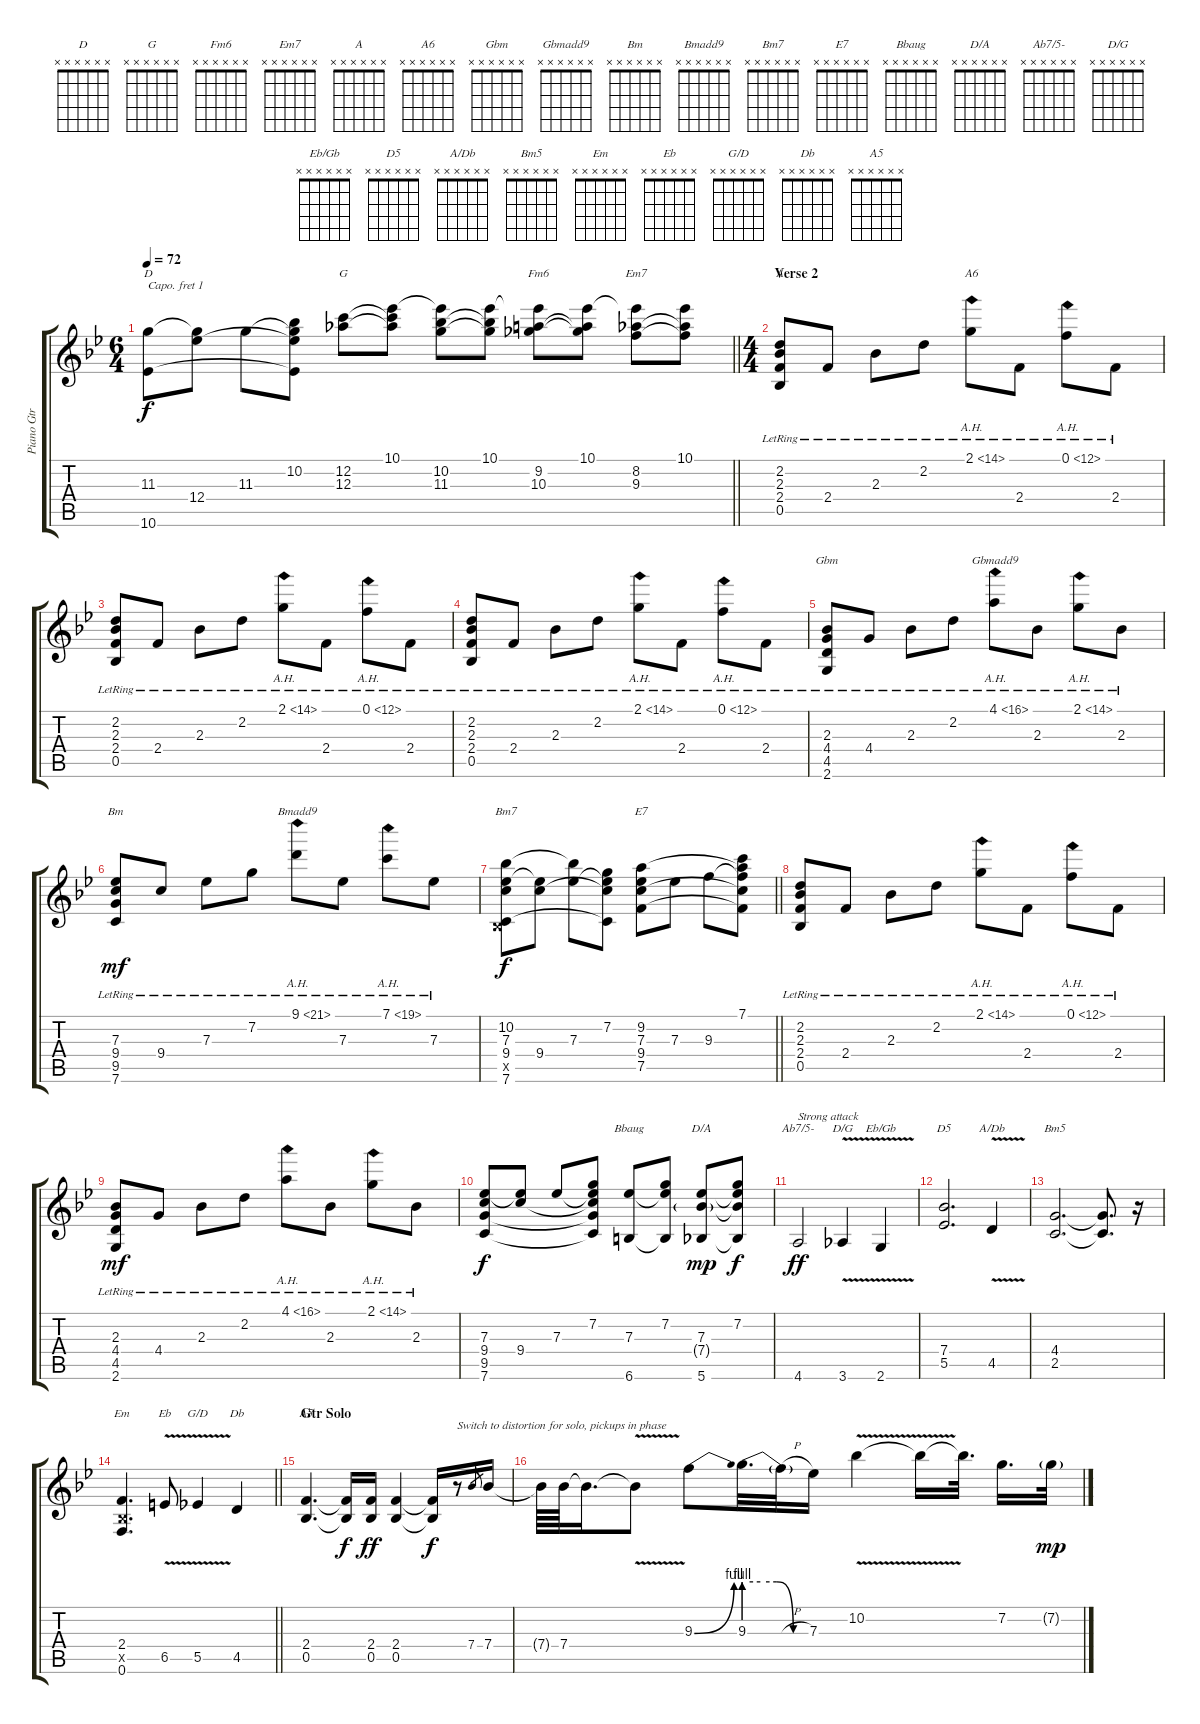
\track ("Piano Gtr Adapt (mute if listening mix)" "Piano Gtr ") {mute instrument electricguitarjazz}
\staff {score tabs}
\capo 1
\tuning (E4 B3 G3 D3 A2 E2) {hide}
\chord ("D" x x x x x x)
\chord ("G" x x x x x x)
\chord ("Fm6" x x x x x x)
\chord ("Em7" x x x x x x)
\chord ("A" x x x x x x)
\chord ("A6" x x x x x x)
\chord ("Gbm" x x x x x x)
\chord ("Gbmadd9" x x x x x x)
\chord ("Bm" x x x x x x)
\chord ("Bmadd9" x x x x x x)
\chord ("Bm7" x x x x x x)
\chord ("E7" x x x x x x)
\chord ("Bbaug" x x x x x x)
\chord ("D/A" x x x x x x)
\chord ("Ab7/5-" x x x x x x)
\chord ("D/G" x x x x x x)
\chord ("Eb/Gb" x x x x x x)
\chord ("D5" x x x x x x)
\chord ("A/Db" x x x x x x)
\chord ("Bm5" x x x x x x)
\chord ("Em" x x x x x x)
\chord ("Eb" x x x x x x)
\chord ("G/D" x x x x x x)
\chord ("Db" x x x x x x)
\chord ("A5" x x x x x x)
\ts (6 4)
\tempo 72
\clef g2
\barLineRight lightlight
\ks bb
(11.3 10.6).8{ch "D" dy f} (11.3{t} 12.4).8 11.3.8 (10.2 11.3{t} 12.4{t} 10.6{t}).8 (12.2 12.3).8{ch "G"} (10.1 12.2{t} 12.3{t}).8 (10.1{t} 10.2 11.3).8 (10.1 10.2{t} 11.3{t}).8 (10.1{t} 9.2 10.3).8{ch "Fm6"} (10.1 9.2{t} 10.3{t}).8 (10.1{t} 8.2 9.3).8{ch "Em7"} (10.1 8.2{t} 9.3{t}).8 |
\ts (4 4)
\section ("" "Verse 2")
(2.2{lr} 2.3{lr} 2.4 0.5{lr}).8{ch "A"} 2.4{lr}.8 2.3{lr}.8 2.2{lr}.8 2.1{ah 12 lr}.8{ch "A6"} 2.4{lr}.8 0.1{ah 12 lr}.8 2.4{lr}.8 |
(2.2{lr} 2.3{lr} 2.4 0.5{lr}).8 2.4{lr}.8 2.3{lr}.8 2.2{lr}.8 2.1{ah 12 lr}.8 2.4{lr}.8 0.1{ah 12 lr}.8 2.4{lr}.8 |
(2.2{lr} 2.3{lr} 2.4 0.5{lr}).8 2.4{lr}.8 2.3{lr}.8 2.2{lr}.8 2.1{ah 12 lr}.8 2.4{lr}.8 0.1{ah 12 lr}.8 2.4{lr}.8 |
(2.3{lr} 4.4{lr} 4.5{lr} 2.6{lr}).8{ch "Gbm"} 4.4{lr}.8 2.3{lr}.8 2.2{lr}.8 4.1{ah 12 lr}.8{ch "Gbmadd9"} 2.3{lr}.8 2.1{ah 12 lr}.8 2.3{lr}.8 |
(7.3{lr} 9.4{lr} 9.5{lr} 7.6{lr}).8{ch "Bm" dy mf} 9.4{lr}.8 7.3{lr}.8 7.2{lr}.8 9.1{ah 12 lr}.8{ch "Bmadd9"} 7.3{lr}.8 7.1{ah 12 lr}.8 7.3{lr}.8 |
\barLineRight lightlight
(10.2 7.3 9.4 0.5{x} 7.6).8{ch "Bm7" dy f} (7.3{t} 9.4).8 (10.2{t} 7.3).8 (7.2 7.3{t} 9.4{t} 7.6{t}).8 (9.2 7.3 9.4 7.5).8{ch "E7"} 7.3.8 9.3.8 (7.1 9.2{t} 9.3{t} 9.4{t} 7.5{t}).8 |
(2.2{lr} 2.3{lr} 2.4 0.5{lr}).8 2.4{lr}.8 2.3{lr}.8 2.2{lr}.8 2.1{ah 12 lr}.8 2.4{lr}.8 0.1{ah 12 lr}.8 2.4{lr}.8 |
(2.3{lr} 4.4{lr} 4.5{lr} 2.6{lr}).8{dy mf} 4.4{lr}.8 2.3{lr}.8 2.2{lr}.8 4.1{ah 12 lr}.8 2.3{lr}.8 2.1{ah 12 lr}.8 2.3{lr}.8 |
(7.3 9.4 9.5 7.6).8{dy f} (7.3{t} 9.4).8 7.3.8 (7.2 7.3{t} 9.4{t} 9.5{t} 7.6{t}).8 (7.3 6.6).8{ch "Bbaug"} (7.2 7.3{t} 6.6{t}).8 (7.3 7.4{g} 5.6).8{ch "D/A" dy mp} (7.2 7.3{t} 7.4{t} 5.6{t}).8{dy f} |
4.6.2{ch "Ab7/5-" txt "Strong attack" dy ff instrument distortionguitar} 3.6{v}.4{ch "D/G"} 2.6{v}.4{ch "Eb/Gb"} |
(7.4 5.5).2{d ch "D5"} 4.5{v}.4{ch "A/Db"} |
(4.4 2.5).2{d ch "Bm5"} (4.4{t} 2.5{t}).8{d} r.16 |
\barLineRight lightlight
(2.4 0.5{x} 0.6).4{d ch "Em"} 6.5{v}.8{ch "Eb"} 5.5{v}.4{ch "G/D"} 4.5.4{ch "Db"} |
\section ("" "Gtr Solo")
(2.4 0.5).4{d ch "A5"} (2.4{t} 0.5{t}).16{dy f} (2.4 0.5).16{dy ff} (2.4 0.5).4 (2.4{t} 0.5{t}).16{dy f} r.8{txt "Switch to distortion for solo, pickups in phase"} 7.4.8{gr} 7.4.16 |
7.4{t}.64 7.4.64 7.4{t}.16{d} 7.4{v t}.8 9.3{be (bend 0 0 60 4)}.8 9.3{be (custom 0 4 15 4 30 4 45 0 60 0)}.32{d} 9.3{h t}.32 7.3.16 10.2{v}.4 10.2{t}.16 10.2{t}.32{d beam split} 7.2.16{d} 7.2{g}.32{dy mp}
